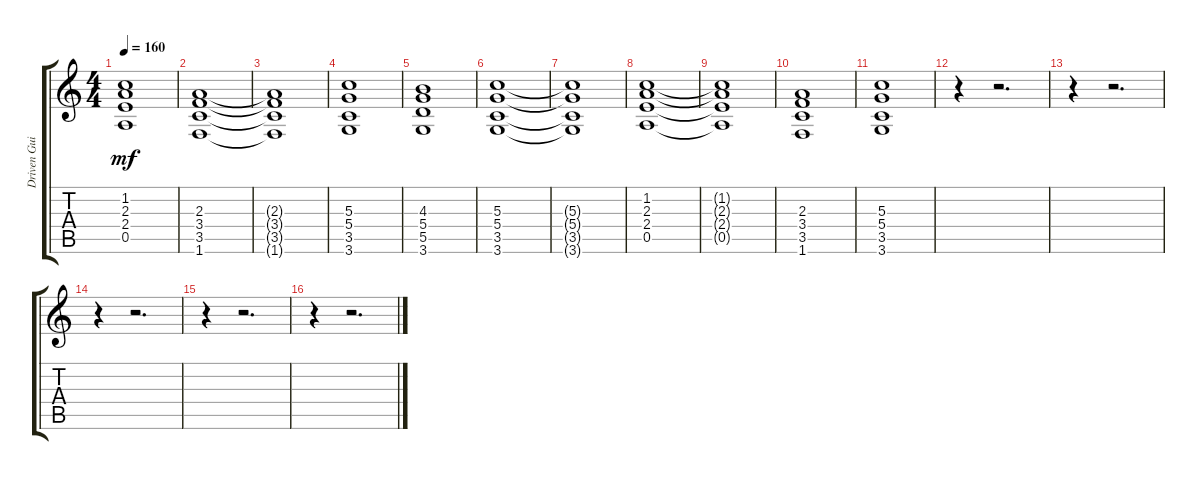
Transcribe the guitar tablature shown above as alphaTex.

\track ("Driven Guitar" "Driven Gui") {instrument overdrivenguitar}
\staff {score tabs}
\tuning (E4 B3 G3 D3 A2 E2) {hide}
\ts (4 4)
\tempo 160
\clef g2
\ks c
(1.2{t} 2.3{t} 2.4{t} 0.5{t}).1{dy mf} |
(2.3 3.4 3.5 1.6).1 |
(2.3{t} 3.4{t} 3.5{t} 1.6{t}).1 |
(5.3 5.4 3.5 3.6).1 |
(4.3 5.4 5.5 3.6).1 |
(5.3 5.4 3.5 3.6).1 |
(5.3{t} 5.4{t} 3.5{t} 3.6{t}).1 |
(1.2 2.3 2.4 0.5).1 |
(1.2{t} 2.3{t} 2.4{t} 0.5{t}).1 |
(2.3 3.4 3.5 1.6).1 |
(5.3 5.4 3.5 3.6).1 |
r.4 r.2{d} |
r.4 r.2{d} |
r.4 r.2{d} |
r.4 r.2{d} |
r.4 r.2{d}
